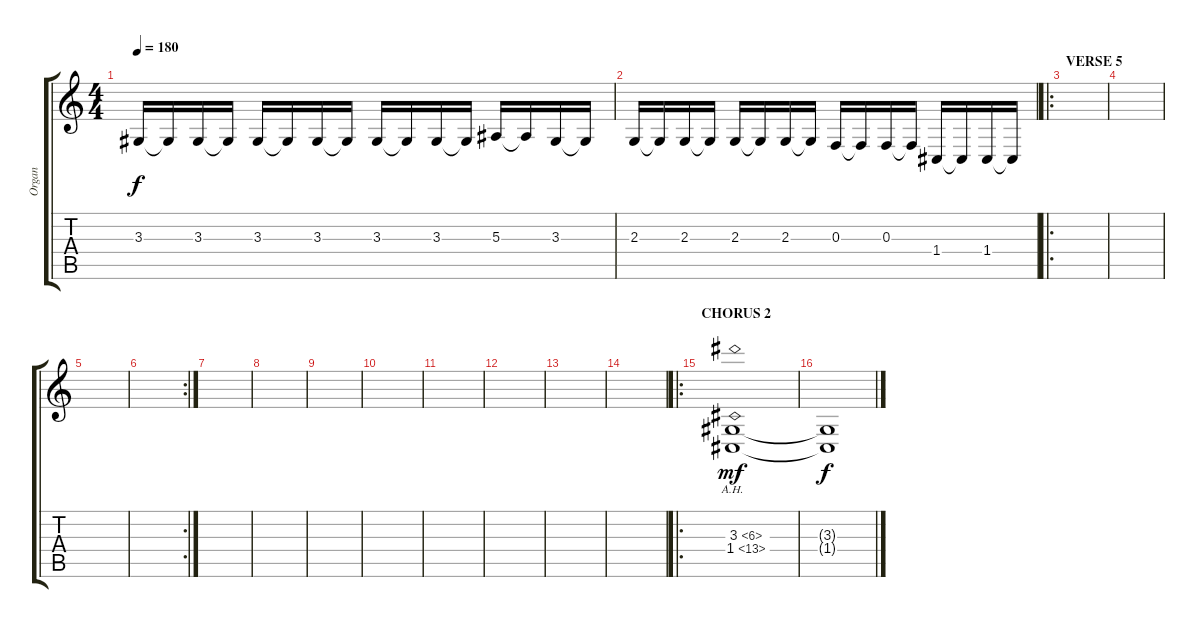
\track ("Organ" "Organ") {instrument churchorgan}
\staff {score tabs}
\tuning (D4 A3 F3 C3 G2 C2) {hide}
\ts (4 4)
\tempo 180
\clef g2
\ks c
3.3.16{dy f} 3.3{t}.16 3.3.16 3.3{t}.16 3.3.16 3.3{t}.16 3.3.16 3.3{t}.16 3.3.16 3.3{t}.16 3.3.16 3.3{t}.16 5.3.16 5.3{t}.16 3.3.16 3.3{t}.16 |
2.3.16 2.3{t}.16 2.3.16 2.3{t}.16 2.3.16 2.3{t}.16 2.3.16 2.3{t}.16 0.3.16 0.3{t}.16 0.3.16 0.3{t}.16 1.4.16 1.4{t}.16 1.4.16 1.4{t}.16 |
\ro
\section ("" "VERSE 5")
|
|
|
\rc 2
|
|
|
|
|
|
|
|
|
\ro
\section ("" "CHORUS 2")
(3.3{ah 3} 1.4{ah 12}).1{dy mf} |
(3.3{t} 1.4{t}).1{dy f}
